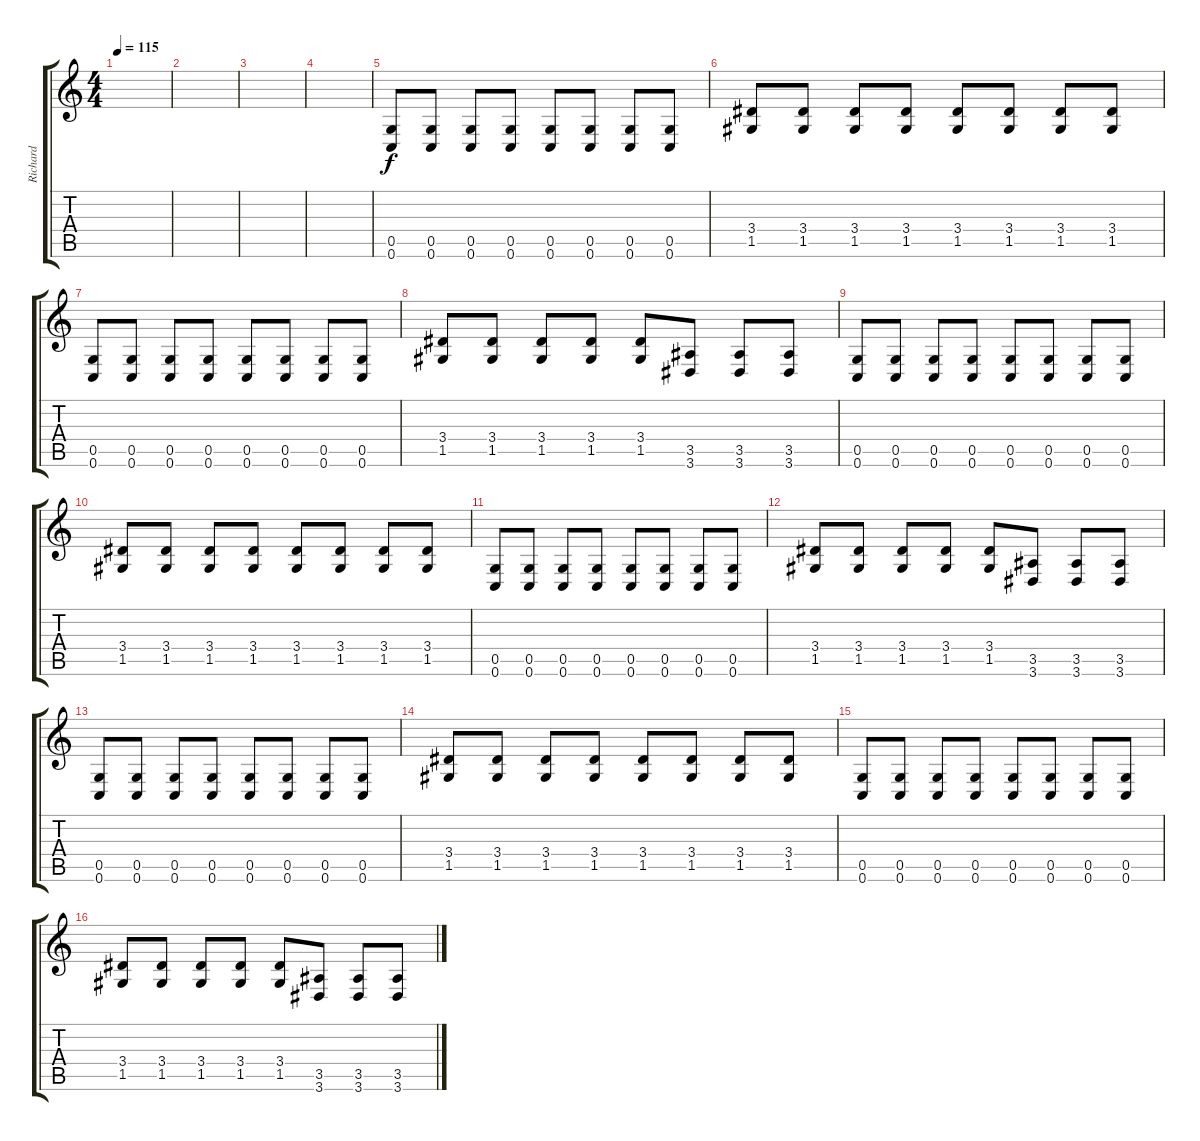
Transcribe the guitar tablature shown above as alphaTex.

\track ("Richard" "Richard") {instrument distortionguitar}
\staff {score tabs}
\tuning (D4 A3 F3 C3 G2 C2) {hide}
\ts (4 4)
\tempo 115
\clef g2
\ks c
|
|
|
|
(0.5 0.6).8 (0.5 0.6).8 (0.5 0.6).8 (0.5 0.6).8 (0.5 0.6).8 (0.5 0.6).8 (0.5 0.6).8 (0.5 0.6).8 |
(3.4 1.5).8 (3.4 1.5).8 (3.4 1.5).8 (3.4 1.5).8 (3.4 1.5).8 (3.4 1.5).8 (3.4 1.5).8 (3.4 1.5).8 |
(0.5 0.6).8 (0.5 0.6).8 (0.5 0.6).8 (0.5 0.6).8 (0.5 0.6).8 (0.5 0.6).8 (0.5 0.6).8 (0.5 0.6).8 |
(3.4 1.5).8 (3.4 1.5).8 (3.4 1.5).8 (3.4 1.5).8 (3.4 1.5).8 (3.5 3.6).8 (3.5 3.6).8 (3.5 3.6).8 |
(0.5 0.6).8 (0.5 0.6).8 (0.5 0.6).8 (0.5 0.6).8 (0.5 0.6).8 (0.5 0.6).8 (0.5 0.6).8 (0.5 0.6).8 |
(3.4 1.5).8 (3.4 1.5).8 (3.4 1.5).8 (3.4 1.5).8 (3.4 1.5).8 (3.4 1.5).8 (3.4 1.5).8 (3.4 1.5).8 |
(0.5 0.6).8 (0.5 0.6).8 (0.5 0.6).8 (0.5 0.6).8 (0.5 0.6).8 (0.5 0.6).8 (0.5 0.6).8 (0.5 0.6).8 |
(3.4 1.5).8 (3.4 1.5).8 (3.4 1.5).8 (3.4 1.5).8 (3.4 1.5).8 (3.5 3.6).8 (3.5 3.6).8 (3.5 3.6).8 |
(0.5 0.6).8 (0.5 0.6).8 (0.5 0.6).8 (0.5 0.6).8 (0.5 0.6).8 (0.5 0.6).8 (0.5 0.6).8 (0.5 0.6).8 |
(3.4 1.5).8 (3.4 1.5).8 (3.4 1.5).8 (3.4 1.5).8 (3.4 1.5).8 (3.4 1.5).8 (3.4 1.5).8 (3.4 1.5).8 |
(0.5 0.6).8 (0.5 0.6).8 (0.5 0.6).8 (0.5 0.6).8 (0.5 0.6).8 (0.5 0.6).8 (0.5 0.6).8 (0.5 0.6).8 |
(3.4 1.5).8 (3.4 1.5).8 (3.4 1.5).8 (3.4 1.5).8 (3.4 1.5).8 (3.5 3.6).8 (3.5 3.6).8 (3.5 3.6).8
